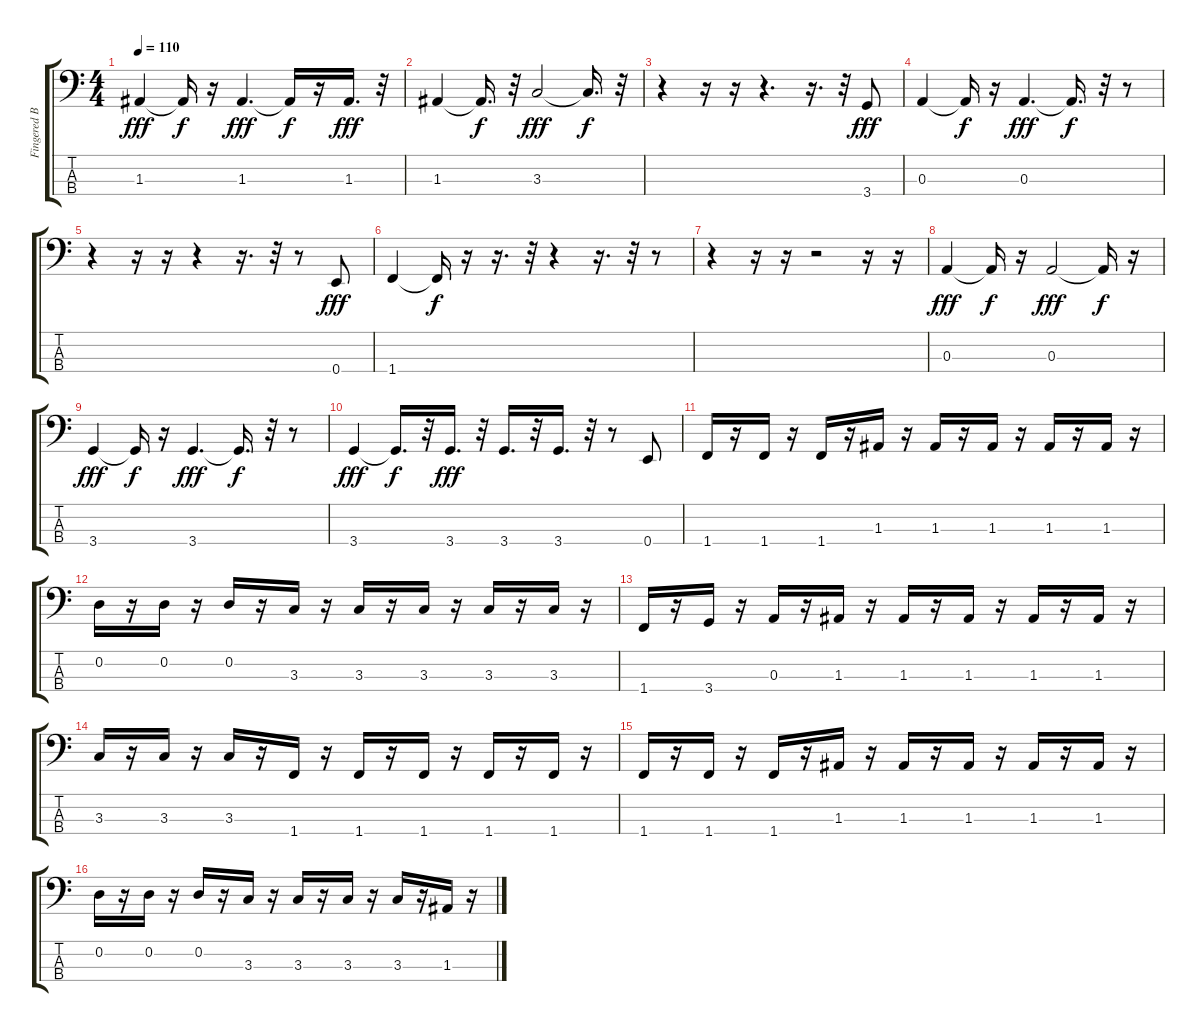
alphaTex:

\track ("Fingered Bass       " "Fingered B") {instrument electricbassfinger}
\staff {score tabs}
\tuning (G2 D2 A1 E1) {hide}
\ts (4 4)
\tempo 110
\clef f4
\ks c
1.3.4{dy fff} 1.3{t}.16{dy f} r.16 1.3.4{d dy fff} 1.3{t}.16{dy f} r.16 1.3.16{d dy fff} r.32 |
1.3.4 1.3{t}.16{d dy f} r.32 3.3.2{dy fff} 3.3{t}.16{d dy f} r.32 |
r.4 r.16 r.16 r.4{d} r.16{d} r.32 3.4.8{dy fff} |
0.3.4 0.3{t}.16{dy f} r.16 0.3.4{d dy fff} 0.3{t}.16{d dy f} r.32 r.8 |
r.4 r.16 r.16 r.4 r.16{d} r.32 r.8 0.4.8{dy fff} |
1.4.4 1.4{t}.16{dy f} r.16 r.16{d} r.32 r.4 r.16{d} r.32 r.8 |
r.4 r.16 r.16 r.2 r.16 r.16 |
0.3.4{dy fff} 0.3{t}.16{dy f} r.16 0.3.2{dy fff} 0.3{t}.16{dy f} r.16 |
3.4.4{dy fff} 3.4{t}.16{dy f} r.16 3.4.4{d dy fff} 3.4{t}.16{d dy f} r.32 r.8 |
3.4.4{dy fff} 3.4{t}.16{d dy f} r.32 3.4.16{d dy fff} r.32 3.4.16{d} r.32 3.4.16{d} r.32 r.8 0.4.8 |
1.4.16 r.16 1.4.16 r.16 1.4.16 r.16 1.3.16 r.16 1.3.16 r.16 1.3.16 r.16 1.3.16 r.16 1.3.16 r.16 |
0.2.16 r.16 0.2.16 r.16 0.2.16 r.16 3.3.16 r.16 3.3.16 r.16 3.3.16 r.16 3.3.16 r.16 3.3.16 r.16 |
1.4.16 r.16 3.4.16 r.16 0.3.16 r.16 1.3.16 r.16 1.3.16 r.16 1.3.16 r.16 1.3.16 r.16 1.3.16 r.16 |
3.3.16 r.16 3.3.16 r.16 3.3.16 r.16 1.4.16 r.16 1.4.16 r.16 1.4.16 r.16 1.4.16 r.16 1.4.16 r.16 |
1.4.16 r.16 1.4.16 r.16 1.4.16 r.16 1.3.16 r.16 1.3.16 r.16 1.3.16 r.16 1.3.16 r.16 1.3.16 r.16 |
0.2.16 r.16 0.2.16 r.16 0.2.16 r.16 3.3.16 r.16 3.3.16 r.16 3.3.16 r.16 3.3.16 r.16 1.3.16 r.16
